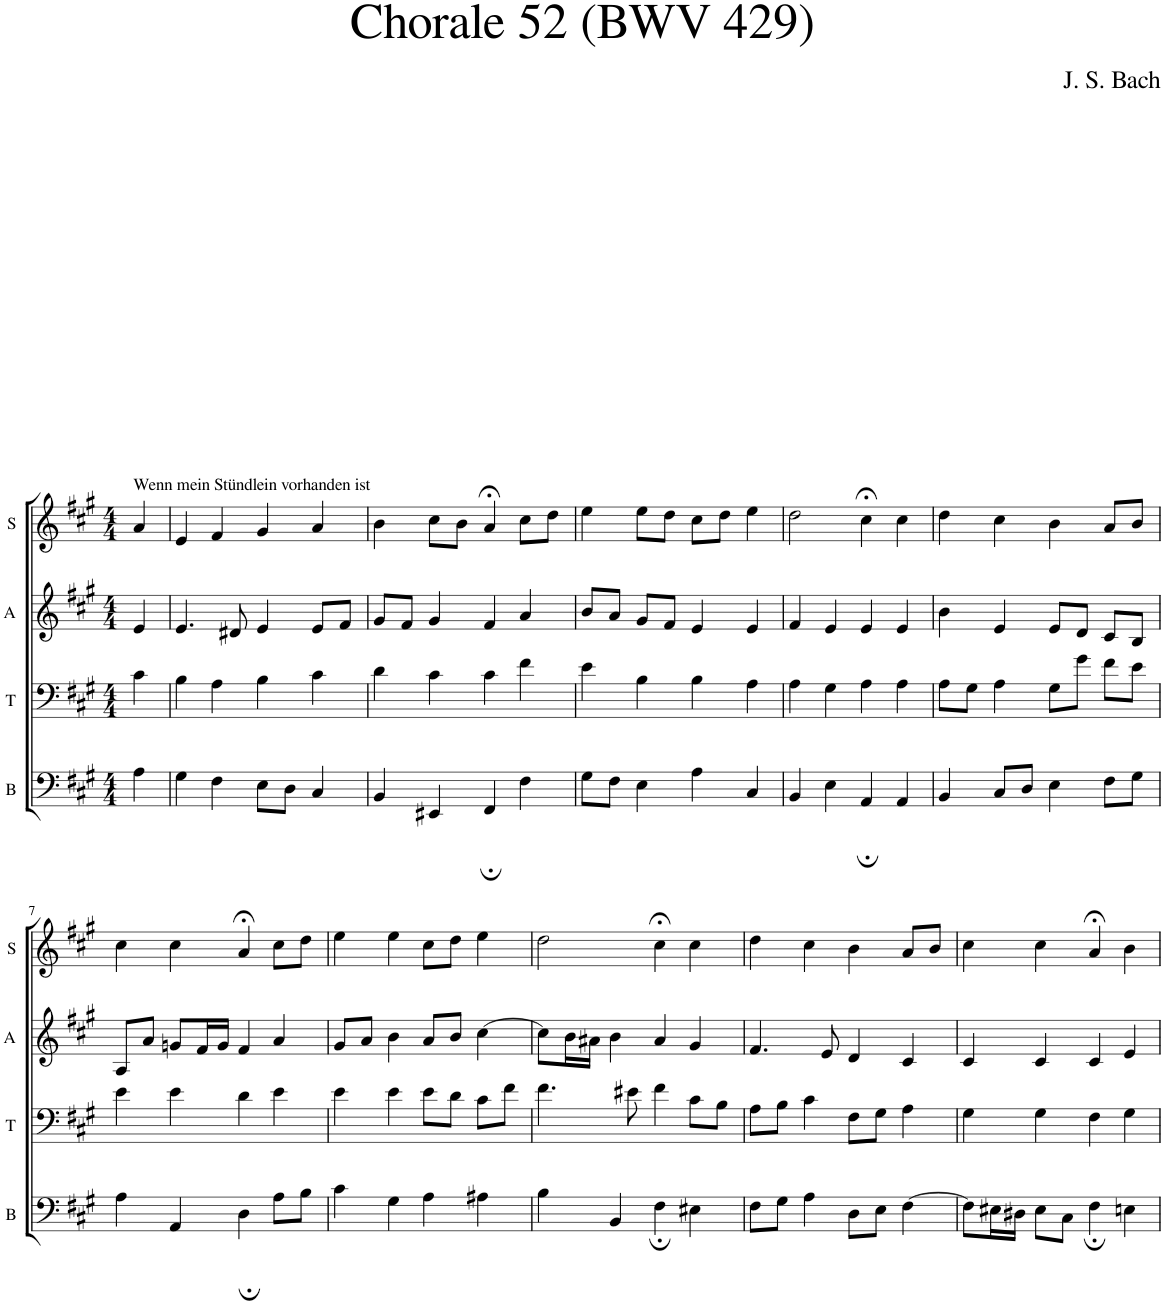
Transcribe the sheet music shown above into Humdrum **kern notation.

**kern	**kern	**kern	**kern
*part4	*part3	*part2	*part1
*staff4	*staff3	*staff2	*staff1
*I"B	*I"T	*I"A	*I"S
*I'B	*I'T	*I'A	*I'S
*clefF4	*clefF4	*clefG2	*clefG2
*k[f#c#g#]	*k[f#c#g#]	*k[f#c#g#]	*k[f#c#g#]
*M4/4	*M4/4	*M4/4	*M4/4
=1	=1	=1	=1
!	!	!	!LO:TX:a:t=Wenn mein Stündlein vorhanden ist
4A\	4c#\	4e/	4a/
=2	=2	=2	=2
4G#\	4B\	4.e/	4e/
4F#\	4A\	.	4f#/
.	.	8d#X/	.
8E\L	4B\	4e/	4g#/
8D\J	.	.	.
4C#/	4c#\	8e/L	4a/
.	.	8f#/J	.
=3	=3	=3	=3
4BB/	4d\	8g#/L	4b\
.	.	8f#/J	.
4EE#X/	4c#\	4g#/	8cc#\L
.	.	.	8b\J
4FF#;/	4c#\	4f#/	4a;</
4F#\	4f#\	4a/	8cc#\L
.	.	.	8dd\J
=4	=4	=4	=4
8G#\L	4e\	8b/L	4ee\
8F#\J	.	8a/J	.
4E\	4B\	8g#/L	8ee\L
.	.	8f#/J	8dd\J
4A\	4B\	4e/	8cc#\L
.	.	.	8dd\J
4C#/	4A\	4e/	4ee\
=5	=5	=5	=5
4BB/	4A\	4f#/	2dd\
4E\	4G#\	4e/	.
4AA;/	4A\	4e/	4cc#;<\
4AA/	4A\	4e/	4cc#\
=6	=6	=6	=6
4BB/	8A\L	4b\	4dd\
.	8G#\J	.	.
8C#/L	4A\	4e/	4cc#\
8D/J	.	.	.
4E\	8G#\L	8e/L	4b\
.	8g#\J	8d/J	.
8F#\L	8f#\L	8c#/L	8a/L
8G#\J	8e\J	8B/J	8b/J
!!LO:LB:g=z
=7	=7	=7	=7
4A\	4e\	8A/L	4cc#\
.	.	8a/J	.
4AA/	4e\	8gn/L	4cc#\
.	.	16f#/L	.
.	.	16g/JJ	.
4D;\	4d\	4f#/	4a;</
8A\L	4e\	4a/	8cc#\L
8B\J	.	.	8dd\J
=8	=8	=8	=8
4c#\	4e\	8g#/L	4ee\
.	.	8a/J	.
4G#\	4e\	4b\	4ee\
4A\	8e\L	8a/L	8cc#\L
.	8d\J	8b/J	8dd\J
4A#X\	8c#\L	[4cc#\	4ee\
.	8f#\J	.	.
=9	=9	=9	=9
4B\	4.f#\	8cc#\L]	2dd\
.	.	16b\L	.
.	.	16a#X\JJ	.
4BB/	.	4b\	.
.	8e#X\	.	.
4F#;\	4f#\	4a#/	4cc#;<\
4E#X\	8c#\L	4g#/	4cc#\
.	8B\J	.	.
=10	=10	=10	=10
8F#\L	8A\L	4.f#/	4dd\
8G#\J	8B\J	.	.
4A\	4c#\	.	4cc#\
.	.	8e/	.
8D\L	8F#\L	4d/	4b\
8E\J	8G#\J	.	.
[4F#\	4A\	4c#/	8a/L
.	.	.	8b/J
=11	=11	=11	=11
8F#\L]	4G#\	4c#/	4cc#\
16E#X\L	.	.	.
16D#X\JJ	.	.	.
8E#\L	4G#\	4c#/	4cc#\
8C#\J	.	.	.
4F#;\	4F#\	4c#/	4a;</
4En\	4G#\	4e/	4b\
=	=	=	=
*-	*-	*-	*-
